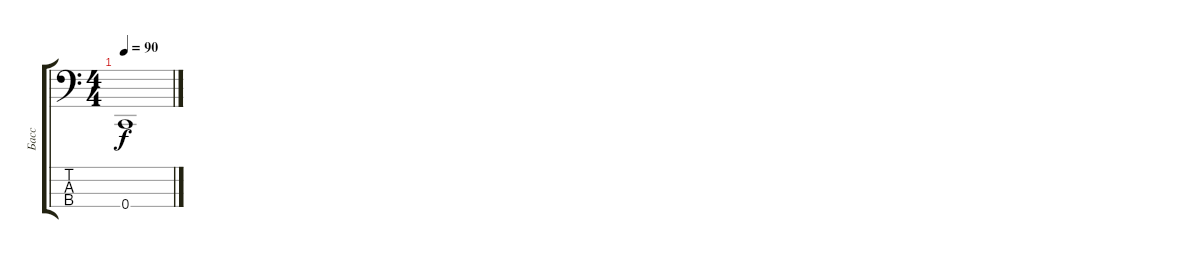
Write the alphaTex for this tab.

\track ("Басс" "Басс") {instrument slapbass1}
\staff {score tabs}
\tuning (Eb2 Bb1 F1 C1) {hide}
\ts (4 4)
\tempo 90
\clef f4
\ks c
0.4.1{dy f}
